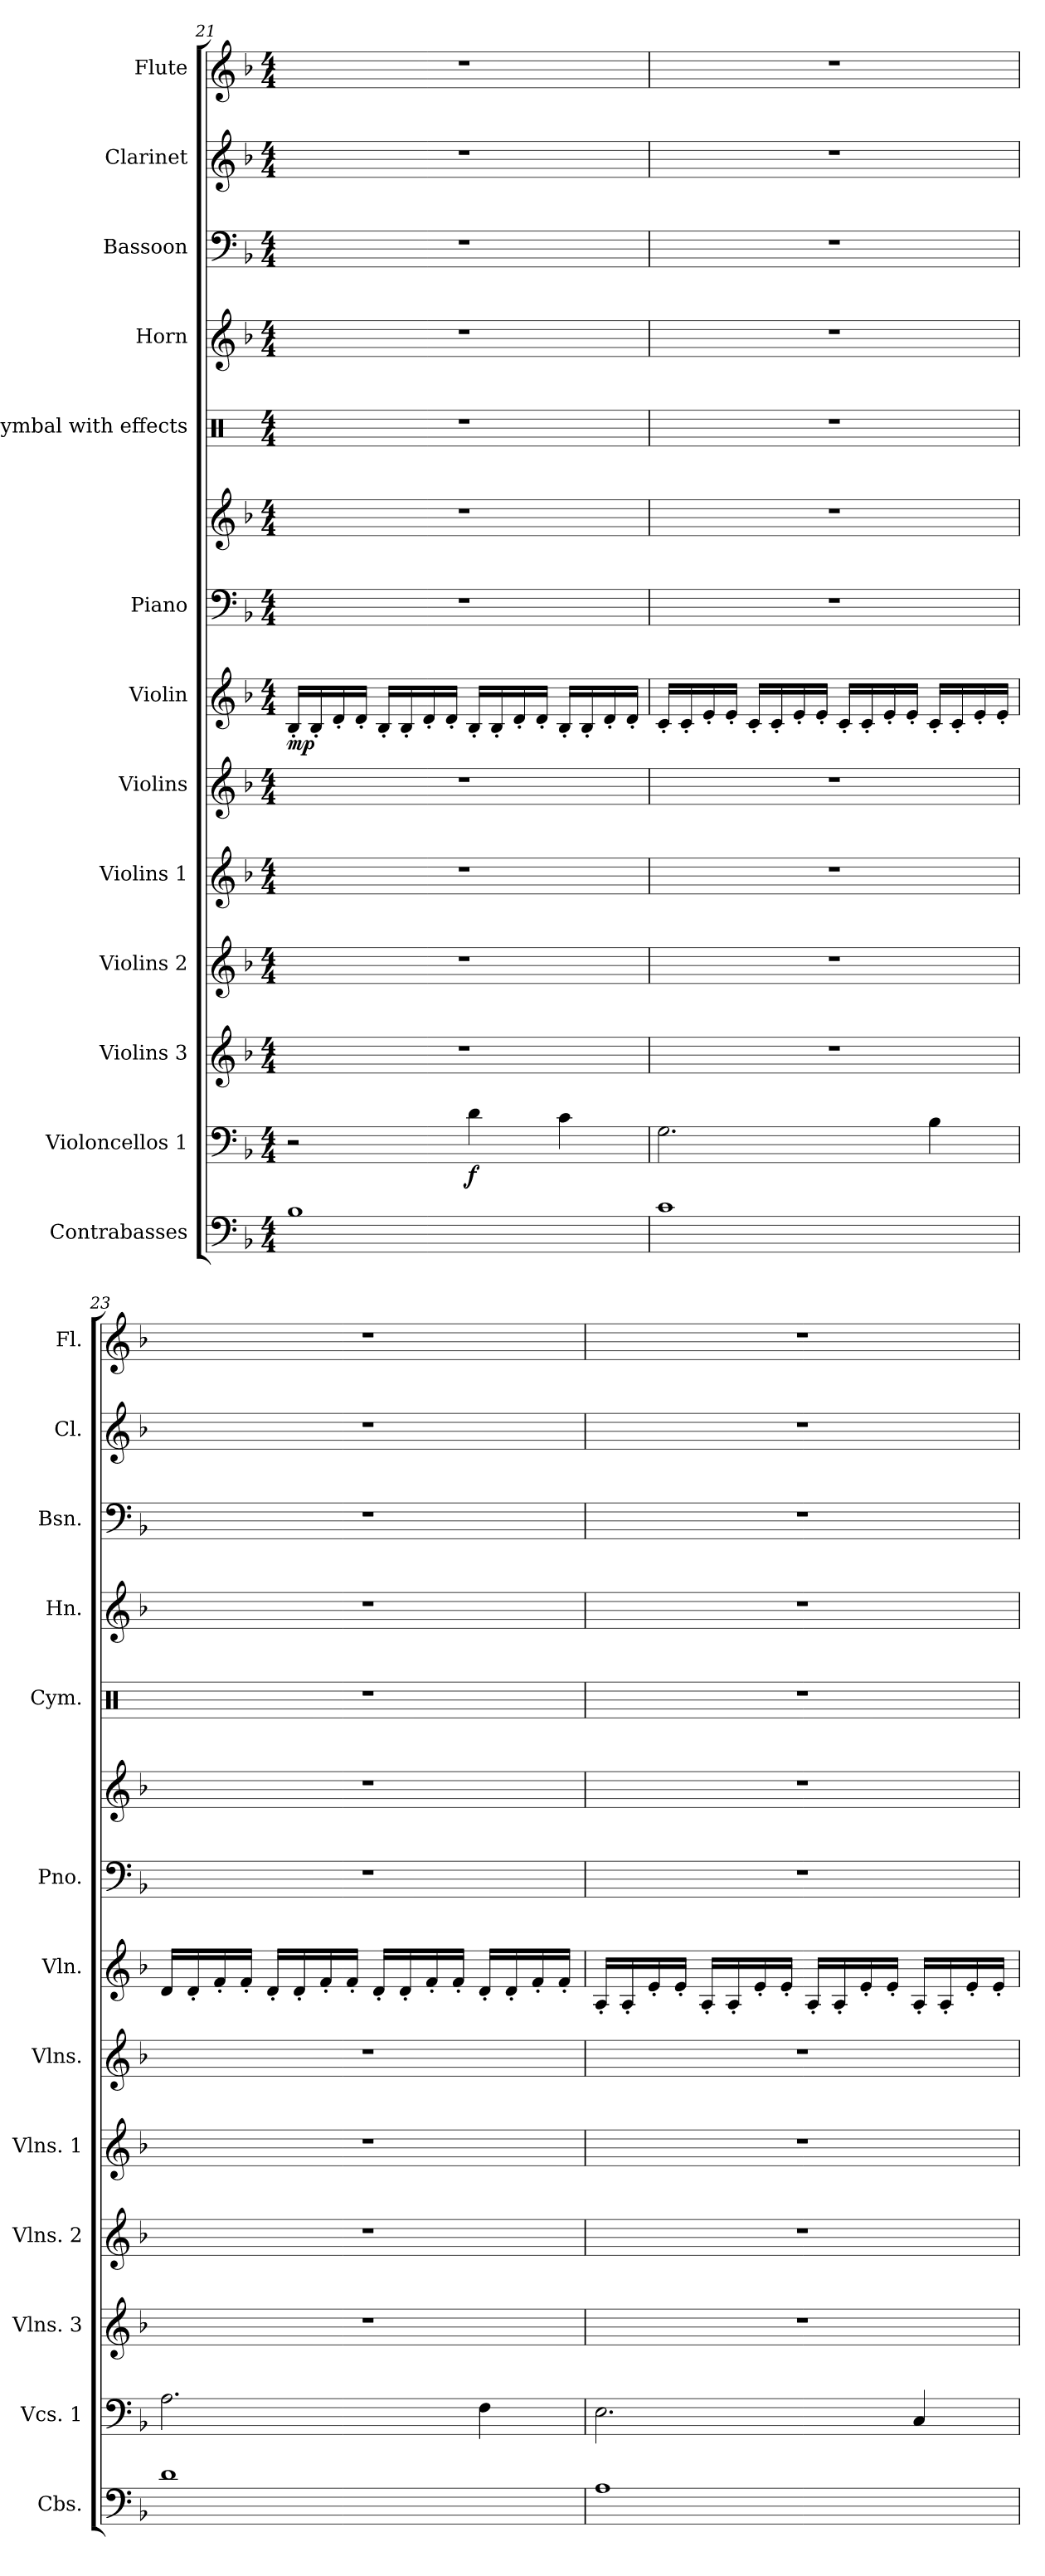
**kern	**kern	**dynam	**kern	**kern	**kern	**kern	**kern	**dynam	**kern	**kern	**kern	**kern	**kern	**kern	**kern
*part13	*part12	*part12	*part11	*part10	*part9	*part8	*part7	*part7	*part6	*part6	*part5	*part4	*part3	*part2	*part1
*staff14	*staff13	*staff13	*staff12	*staff11	*staff10	*staff9	*staff8	*staff8	*staff7	*staff6	*staff5	*staff4	*staff3	*staff2	*staff1
*I"Contrabasses	*I"Violoncellos 1	*	*I"Violins 3	*I"Violins 2	*I"Violins 1	*I"Violins	*I"Violin	*	*I"Piano	*	*I"Cymbal with effects	*I"Horn	*I"Bassoon	*I"Clarinet	*I"Flute
*I'Cbs.	*I'Vcs. 1	*	*I'Vlns. 3	*I'Vlns. 2	*I'Vlns. 1	*I'Vlns.	*I'Vln.	*	*I'Pno.	*	*I'Cym.	*I'Hn.	*I'Bsn.	*I'Cl.	*I'Fl.
!!LO:LB:g=z
*clefF4	*clefF4	*	*clefG2	*clefG2	*clefG2	*clefG2	*clefG2	*	*clefF4	*clefG2	*clefX	*clefG2	*clefF4	*clefG2	*clefG2
*ITrd7c12	*	*	*	*	*	*	*	*	*	*	*	*ITrd4c7	*	*ITrd1c2	*
*k[b-]	*k[b-]	*	*k[b-]	*k[b-]	*k[b-]	*k[b-]	*k[b-]	*	*k[b-]	*k[b-]	*k[]	*k[b-e-]	*k[b-]	*k[b-e-a-]	*k[b-]
*M4/4	*M4/4	*	*M4/4	*M4/4	*M4/4	*M4/4	*M4/4	*	*M4/4	*M4/4	*M4/4	*M4/4	*M4/4	*M4/4	*M4/4
=21	=21	=21	=21	=21	=21	=21	=21	=21	=21	=21	=21	=21	=21	=21	=21
!	!	!	!	!	!	!	!	!LO:DY:b	!	!	!	!	!	!	!
1BB-	2r	.	1r	1r	1r	1r	16B-'/LL	mp	1r	1r	1r	1r	1r	1r	1r
.	.	.	.	.	.	.	16B-'/	.	.	.	.	.	.	.	.
.	.	.	.	.	.	.	16d'/	.	.	.	.	.	.	.	.
.	.	.	.	.	.	.	16d'/JJ	.	.	.	.	.	.	.	.
.	.	.	.	.	.	.	16B-'/LL	.	.	.	.	.	.	.	.
.	.	.	.	.	.	.	16B-'/	.	.	.	.	.	.	.	.
.	.	.	.	.	.	.	16d'/	.	.	.	.	.	.	.	.
.	.	.	.	.	.	.	16d'/JJ	.	.	.	.	.	.	.	.
!	!	!LO:DY:b	!	!	!	!	!	!	!	!	!	!	!	!	!
.	4d\	f	.	.	.	.	16B-'/LL	.	.	.	.	.	.	.	.
.	.	.	.	.	.	.	16B-'/	.	.	.	.	.	.	.	.
.	.	.	.	.	.	.	16d'/	.	.	.	.	.	.	.	.
.	.	.	.	.	.	.	16d'/JJ	.	.	.	.	.	.	.	.
.	4c\	.	.	.	.	.	16B-'/LL	.	.	.	.	.	.	.	.
.	.	.	.	.	.	.	16B-'/	.	.	.	.	.	.	.	.
.	.	.	.	.	.	.	16d'/	.	.	.	.	.	.	.	.
.	.	.	.	.	.	.	16d'/JJ	.	.	.	.	.	.	.	.
=22	=22	=22	=22	=22	=22	=22	=22	=22	=22	=22	=22	=22	=22	=22	=22
1C	2.G\	.	1r	1r	1r	1r	16c'/LL	.	1r	1r	1r	1r	1r	1r	1r
.	.	.	.	.	.	.	16c'/	.	.	.	.	.	.	.	.
.	.	.	.	.	.	.	16e'/	.	.	.	.	.	.	.	.
.	.	.	.	.	.	.	16e'/JJ	.	.	.	.	.	.	.	.
.	.	.	.	.	.	.	16c'/LL	.	.	.	.	.	.	.	.
.	.	.	.	.	.	.	16c'/	.	.	.	.	.	.	.	.
.	.	.	.	.	.	.	16e'/	.	.	.	.	.	.	.	.
.	.	.	.	.	.	.	16e'/JJ	.	.	.	.	.	.	.	.
.	.	.	.	.	.	.	16c'/LL	.	.	.	.	.	.	.	.
.	.	.	.	.	.	.	16c'/	.	.	.	.	.	.	.	.
.	.	.	.	.	.	.	16e'/	.	.	.	.	.	.	.	.
.	.	.	.	.	.	.	16e'/JJ	.	.	.	.	.	.	.	.
.	4B-\	.	.	.	.	.	16c'/LL	.	.	.	.	.	.	.	.
.	.	.	.	.	.	.	16c'/	.	.	.	.	.	.	.	.
.	.	.	.	.	.	.	16e'/	.	.	.	.	.	.	.	.
.	.	.	.	.	.	.	16e'/JJ	.	.	.	.	.	.	.	.
=23	=23	=23	=23	=23	=23	=23	=23	=23	=23	=23	=23	=23	=23	=23	=23
1D	2.A\	.	1r	1r	1r	1r	16d/LL	.	1r	1r	1r	1r	1r	1r	1r
.	.	.	.	.	.	.	16d'/	.	.	.	.	.	.	.	.
.	.	.	.	.	.	.	16f'/	.	.	.	.	.	.	.	.
.	.	.	.	.	.	.	16f'/JJ	.	.	.	.	.	.	.	.
.	.	.	.	.	.	.	16d'/LL	.	.	.	.	.	.	.	.
.	.	.	.	.	.	.	16d'/	.	.	.	.	.	.	.	.
.	.	.	.	.	.	.	16f'/	.	.	.	.	.	.	.	.
.	.	.	.	.	.	.	16f'/JJ	.	.	.	.	.	.	.	.
.	.	.	.	.	.	.	16d'/LL	.	.	.	.	.	.	.	.
.	.	.	.	.	.	.	16d'/	.	.	.	.	.	.	.	.
.	.	.	.	.	.	.	16f'/	.	.	.	.	.	.	.	.
.	.	.	.	.	.	.	16f'/JJ	.	.	.	.	.	.	.	.
.	4F\	.	.	.	.	.	16d'/LL	.	.	.	.	.	.	.	.
.	.	.	.	.	.	.	16d'/	.	.	.	.	.	.	.	.
.	.	.	.	.	.	.	16f'/	.	.	.	.	.	.	.	.
.	.	.	.	.	.	.	16f'/JJ	.	.	.	.	.	.	.	.
=24	=24	=24	=24	=24	=24	=24	=24	=24	=24	=24	=24	=24	=24	=24	=24
1AA	2.E\	.	1r	1r	1r	1r	16A'/LL	.	1r	1r	1r	1r	1r	1r	1r
.	.	.	.	.	.	.	16A'/	.	.	.	.	.	.	.	.
.	.	.	.	.	.	.	16e'/	.	.	.	.	.	.	.	.
.	.	.	.	.	.	.	16e'/JJ	.	.	.	.	.	.	.	.
.	.	.	.	.	.	.	16A'/LL	.	.	.	.	.	.	.	.
.	.	.	.	.	.	.	16A'/	.	.	.	.	.	.	.	.
.	.	.	.	.	.	.	16e'/	.	.	.	.	.	.	.	.
.	.	.	.	.	.	.	16e'/JJ	.	.	.	.	.	.	.	.
.	.	.	.	.	.	.	16A'/LL	.	.	.	.	.	.	.	.
.	.	.	.	.	.	.	16A'/	.	.	.	.	.	.	.	.
.	.	.	.	.	.	.	16e'/	.	.	.	.	.	.	.	.
.	.	.	.	.	.	.	16e'/JJ	.	.	.	.	.	.	.	.
.	4C/	.	.	.	.	.	16A'/LL	.	.	.	.	.	.	.	.
.	.	.	.	.	.	.	16A'/	.	.	.	.	.	.	.	.
.	.	.	.	.	.	.	16e'/	.	.	.	.	.	.	.	.
.	.	.	.	.	.	.	16e'/JJ	.	.	.	.	.	.	.	.
=	=	=	=	=	=	=	=	=	=	=	=	=	=	=	=
*-	*-	*-	*-	*-	*-	*-	*-	*-	*-	*-	*-	*-	*-	*-	*-
